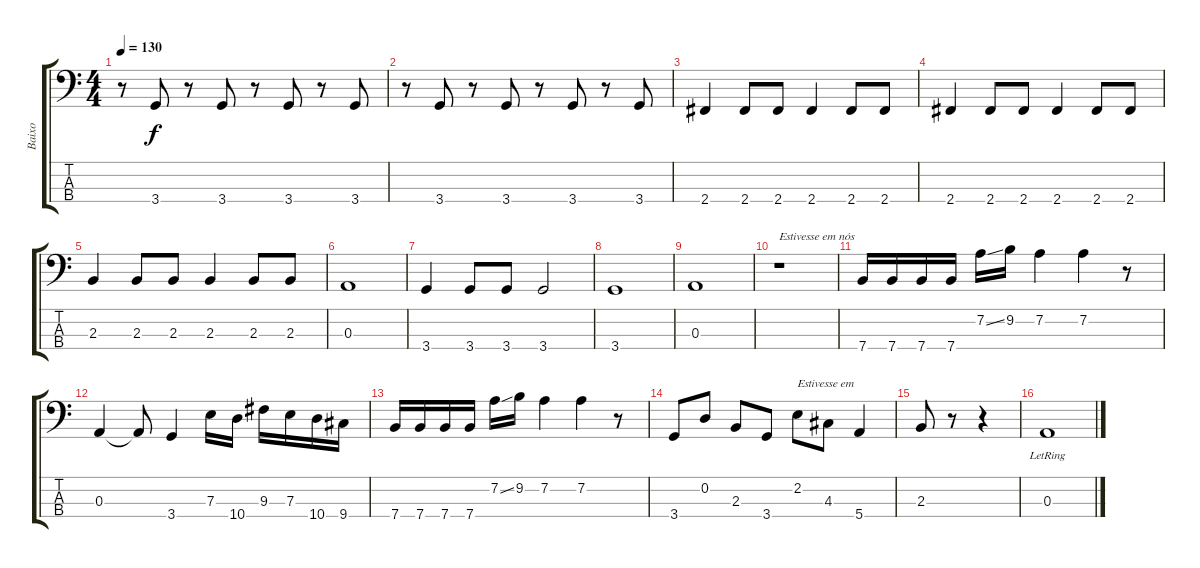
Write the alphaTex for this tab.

\track ("Baixo" "Baixo") {instrument electricbassfinger}
\staff {score tabs}
\tuning (G2 D2 A1 E1) {hide}
\ts (4 4)
\tempo 130
\clef f4
\ks c
r.8{dy f} 3.4.8 r.8 3.4.8 r.8 3.4.8 r.8 3.4.8 |
r.8 3.4.8 r.8 3.4.8 r.8 3.4.8 r.8 3.4.8 |
2.4.4 2.4.8 2.4.8 2.4.4 2.4.8 2.4.8 |
2.4.4 2.4.8 2.4.8 2.4.4 2.4.8 2.4.8 |
2.3.4 2.3.8 2.3.8 2.3.4 2.3.8 2.3.8 |
0.3.1 |
3.4.4 3.4.8 3.4.8 3.4.2 |
3.4.1 |
0.3.1 |
r.1{txt "Estivesse em nós"} |
7.4.16 7.4.16 7.4.16 7.4.16 7.2{ss}.16 9.2.16 7.2.4 7.2.4 r.8 |
0.3.4 0.3{t}.8 3.4.4 7.3.16 10.4.16 9.3.16 7.3.16 10.4.16 9.4.16 |
7.4.16 7.4.16 7.4.16 7.4.16 7.2{ss}.16 9.2.16 7.2.4 7.2.4 r.8 |
3.4.8 0.2.8 2.3.8 3.4.8 2.2.8{txt "Estivesse em"} 4.3.8 5.4.4 |
2.3.8 r.8 r.4 |
0.3{lr}.1
